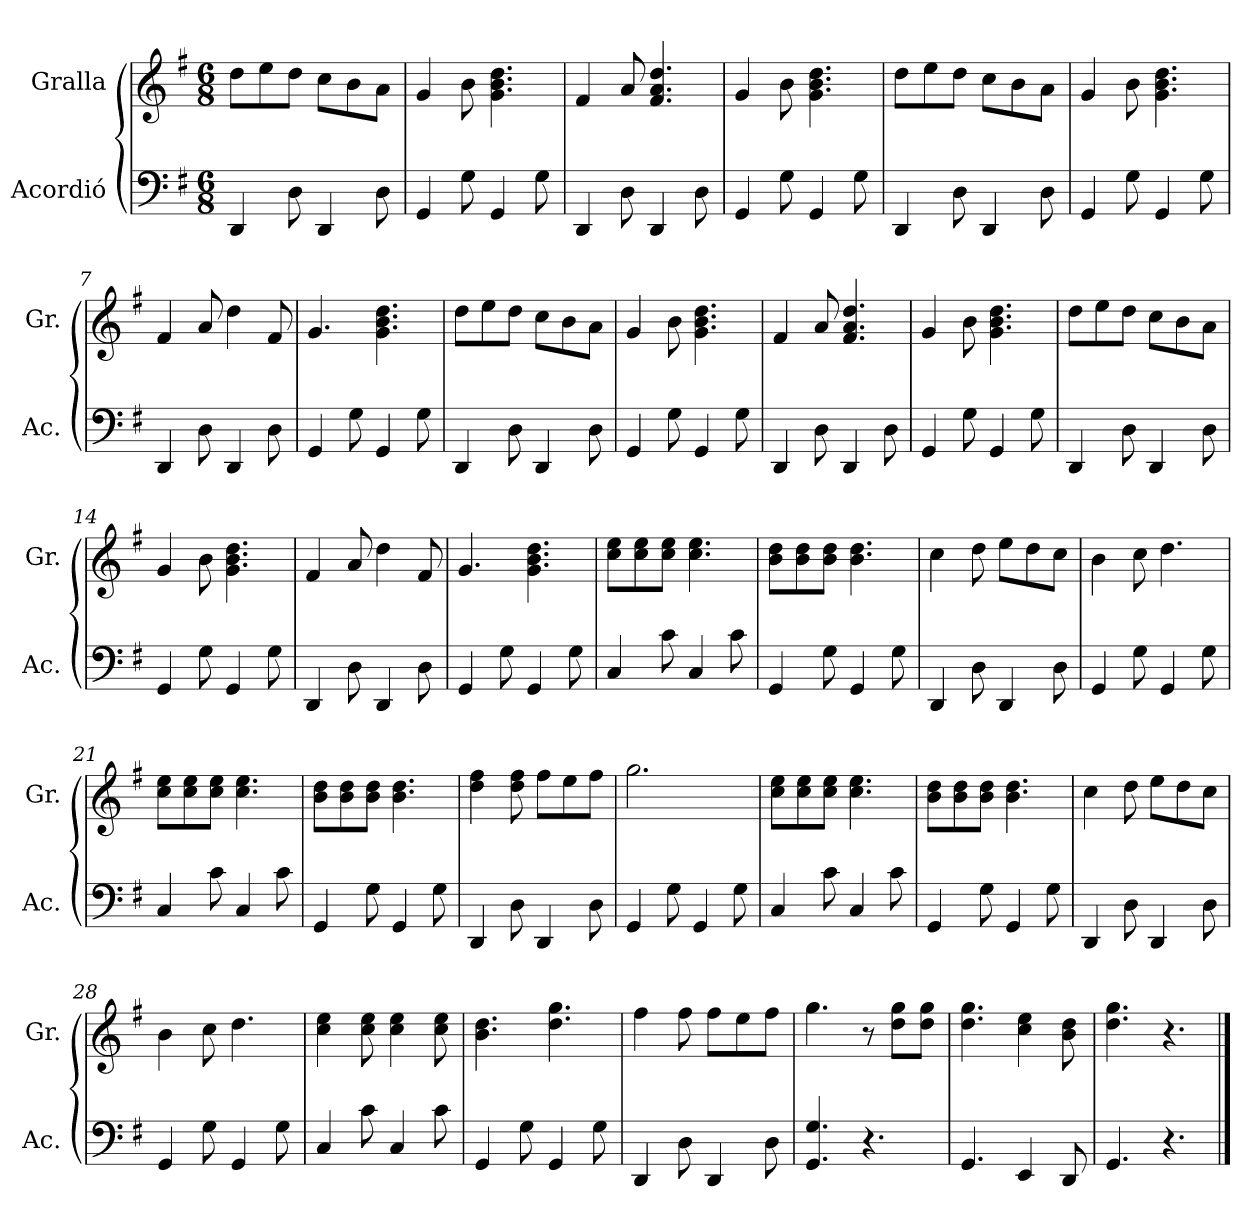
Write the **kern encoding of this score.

**kern	**kern
*part2	*part1
*staff2	*staff1
*I"Acordió	*I"Gralla
*I'Ac.	*I'Gr.
*clefF4	*clefG2
*k[f#]	*k[f#]
*M6/8	*M6/8
*MM165	*MM165
=1	=1
4DD/	8dd\L
.	8ee\
8D\	8dd\J
4DD/	8cc\L
.	8b\
8D\	8a\J
=2	=2
4GG/	4g/
8G\	8b\
4GG/	4.g\ 4.b\ 4.dd\
8G\	.
=3	=3
4DD/	4f#/
8D\	8a/
4DD/	4.f#/ 4.a/ 4.dd/
8D\	.
=4	=4
4GG/	4g/
8G\	8b\
4GG/	4.g\ 4.b\ 4.dd\
8G\	.
=5	=5
4DD/	8dd\L
.	8ee\
8D\	8dd\J
4DD/	8cc\L
.	8b\
8D\	8a\J
=6	=6
4GG/	4g/
8G\	8b\
4GG/	4.g\ 4.b\ 4.dd\
8G\	.
=7	=7
4DD/	4f#/
8D\	8a/
4DD/	4dd\
8D\	8f#/
!!LO:LB:g=z
=8	=8
4GG/	4.g/
8G\	.
4GG/	4.g\ 4.b\ 4.dd\
8G\	.
=9	=9
4DD/	8dd\L
.	8ee\
8D\	8dd\J
4DD/	8cc\L
.	8b\
8D\	8a\J
=10	=10
4GG/	4g/
8G\	8b\
4GG/	4.g\ 4.b\ 4.dd\
8G\	.
=11	=11
4DD/	4f#/
8D\	8a/
4DD/	4.f#/ 4.a/ 4.dd/
8D\	.
=12	=12
4GG/	4g/
8G\	8b\
4GG/	4.g\ 4.b\ 4.dd\
8G\	.
=13	=13
4DD/	8dd\L
.	8ee\
8D\	8dd\J
4DD/	8cc\L
.	8b\
8D\	8a\J
=14	=14
4GG/	4g/
8G\	8b\
4GG/	4.g\ 4.b\ 4.dd\
8G\	.
!!LO:LB:g=z
=15	=15
4DD/	4f#/
8D\	8a/
4DD/	4dd\
8D\	8f#/
=16	=16
4GG/	4.g/
8G\	.
4GG/	4.g\ 4.b\ 4.dd\
8G\	.
=17	=17
4C/	8cc\ 8ee\L
.	8cc\ 8ee\
8c\	8cc\ 8ee\J
4C/	4.cc\ 4.ee\
8c\	.
=18	=18
4GG/	8b\ 8dd\L
.	8b\ 8dd\
8G\	8b\ 8dd\J
4GG/	4.b\ 4.dd\
8G\	.
=19	=19
4DD/	4cc\
8D\	8dd\
4DD/	8ee\L
.	8dd\
8D\	8cc\J
=20	=20
4GG/	4b\
8G\	8cc\
4GG/	4.dd\
8G\	.
=21	=21
4C/	8cc\ 8ee\L
.	8cc\ 8ee\
8c\	8cc\ 8ee\J
4C/	4.cc\ 4.ee\
8c\	.
!!LO:LB:g=z
=22	=22
4GG/	8b\ 8dd\L
.	8b\ 8dd\
8G\	8b\ 8dd\J
4GG/	4.b\ 4.dd\
8G\	.
=23	=23
4DD/	4dd\ 4ff#\
8D\	8dd\ 8ff#\
4DD/	8ff#\L
.	8ee\
8D\	8ff#\J
=24	=24
4GG/	2.gg\
8G\	.
4GG/	.
8G\	.
=25	=25
4C/	8cc\ 8ee\L
.	8cc\ 8ee\
8c\	8cc\ 8ee\J
4C/	4.cc\ 4.ee\
8c\	.
=26	=26
4GG/	8b\ 8dd\L
.	8b\ 8dd\
8G\	8b\ 8dd\J
4GG/	4.b\ 4.dd\
8G\	.
=27	=27
4DD/	4cc\
8D\	8dd\
4DD/	8ee\L
.	8dd\
8D\	8cc\J
=28	=28
4GG/	4b\
8G\	8cc\
4GG/	4.dd\
8G\	.
=29	=29
4C/	4cc\ 4ee\
8c\	8cc\ 8ee\
4C/	4cc\ 4ee\
8c\	8cc\ 8ee\
!!LO:LB:g=z
=30	=30
4GG/	4.b\ 4.dd\
8G\	.
4GG/	4.dd\ 4.gg\
8G\	.
=31	=31
4DD/	4ff#\
8D\	8ff#\
4DD/	8ff#\L
.	8ee\
8D\	8ff#\J
=32	=32
4.GG/ 4.G/	4.gg\
4.r	8r
.	8dd\ 8gg\L
.	8dd\ 8gg\J
=33	=33
4.GG/	4.dd\ 4.gg\
4EE/	4cc\ 4ee\
8DD/	8b\ 8dd\
=34	=34
4.GG/	4.dd\ 4.gg\
4.r	4.r
==	==
*-	*-
